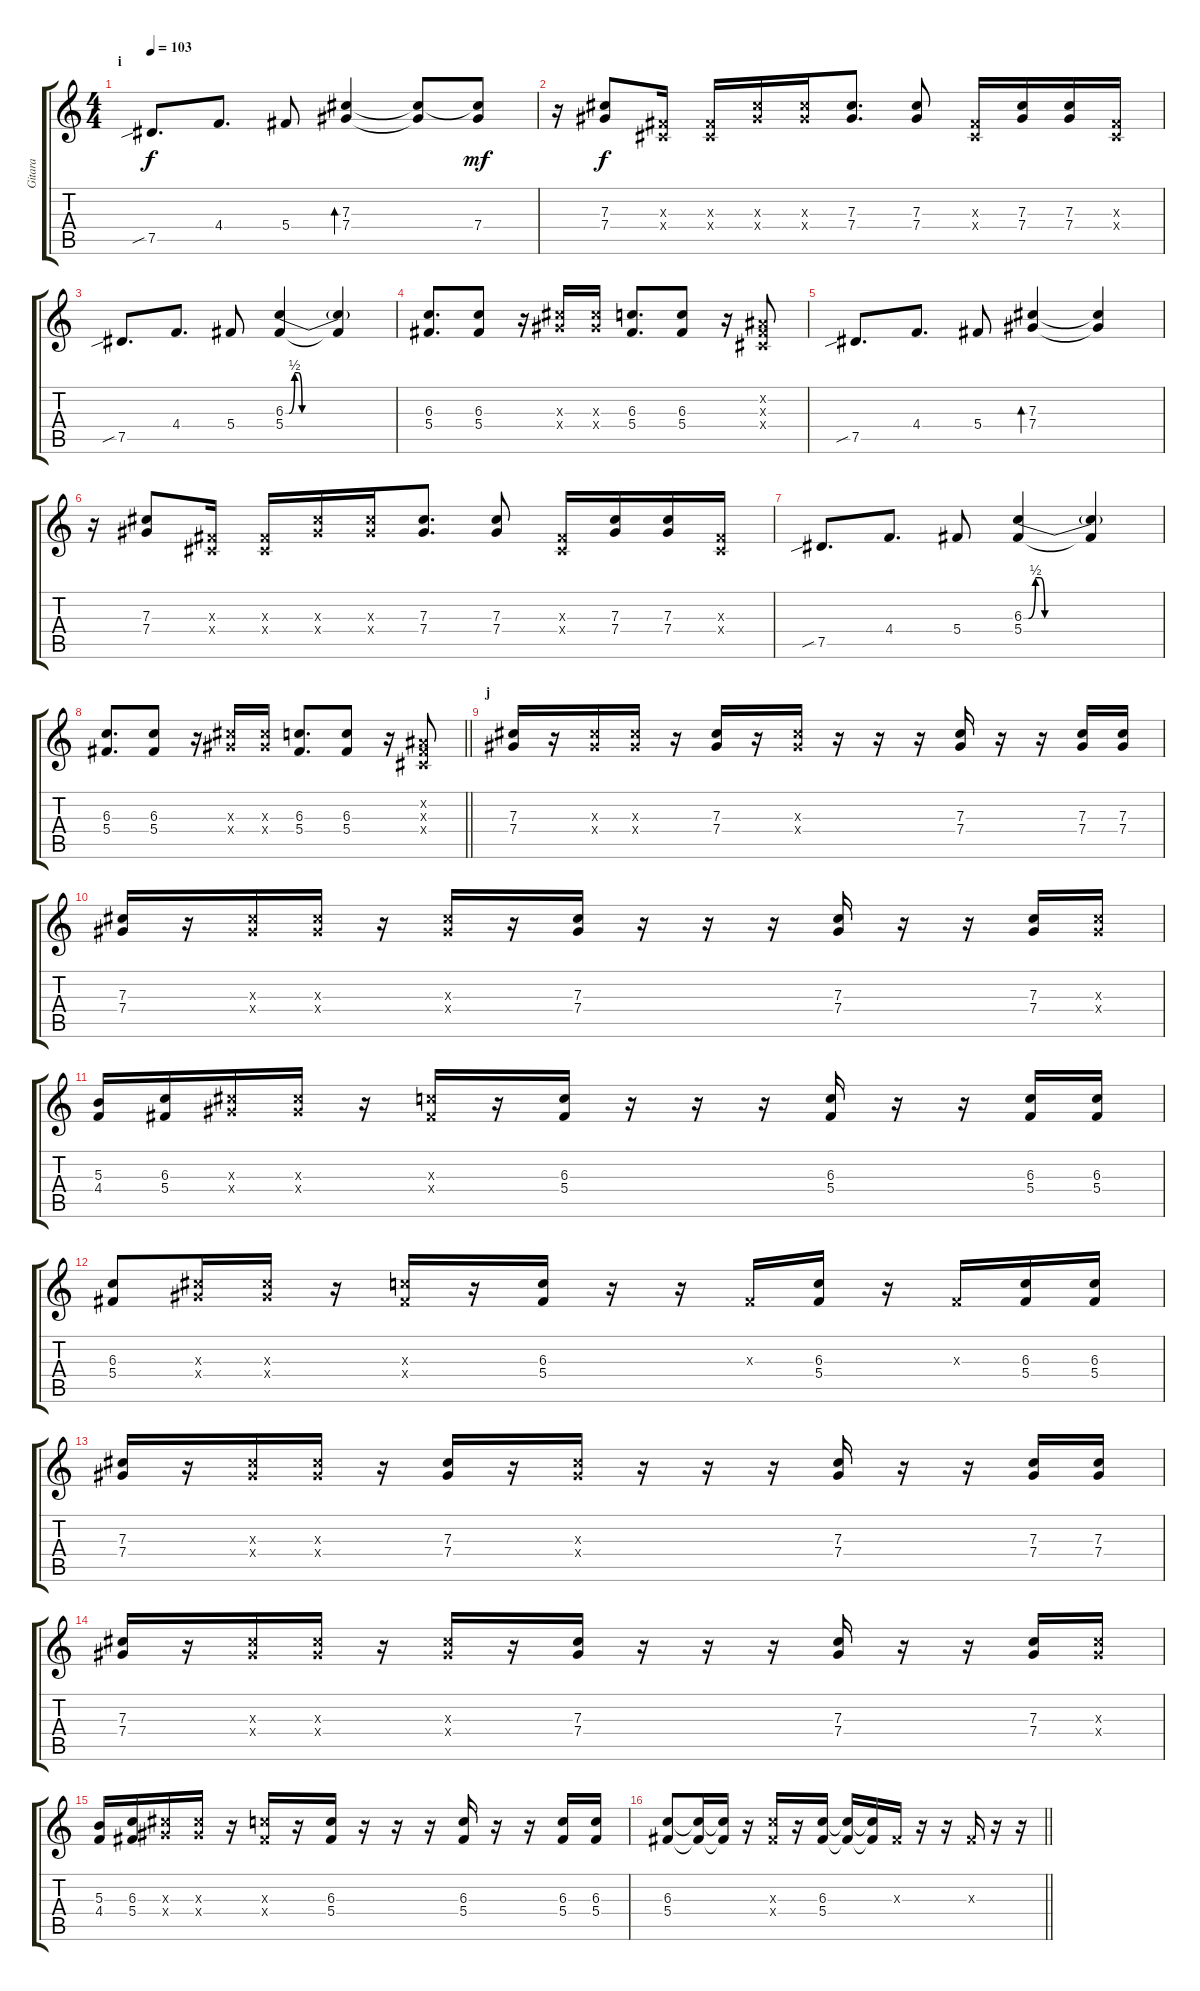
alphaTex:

\track ("Gitara" "Gitara") {instrument electricguitarclean}
\staff {score tabs}
\tuning (Eb4 Bb3 Gb3 Db3 Ab2 Eb2) {hide}
\ts (4 4)
\section ("" "i")
\tempo 103
\clef g2
\ks c
7.5{sib}.8{d dy f volume 8 instrument electricguitarclean} 4.4.8{d} 5.4.8 (7.3 7.4).4{bd 240} (7.3{t} 7.4{t}).8 (7.3{t} 7.4).8{dy mf} |
r.16 (7.3 7.4).8{dy f} (0.3{x} 0.4{x}).16 (0.3{x} 0.4{x}).16 (7.3{x} 7.4{x}).16 (7.3{x} 7.4{x}).16 (7.3 7.4).8{d} (7.3 7.4).8 (0.3{x} 0.4{x}).16 (7.3 7.4).16 (7.3 7.4).16 (0.3{x} 0.4{x}).16 |
7.5{sib}.8{d} 4.4.8{d} 5.4.8 (6.3{be (custom 0 0 2 0 5 2 7 2 9 0 60 0)} 5.4).4 (6.3{t} 5.4{t}).4 |
(6.3 5.4).8{d} (6.3 5.4).8 r.16 (7.3{x} 7.4{x}).16 (7.3{x} 7.4{x}).16 (6.3 5.4).8{d} (6.3 5.4).8 r.16 (0.2{x} 0.3{x} 0.4{x}).8 |
7.5{sib}.8{d} 4.4.8{d} 5.4.8 (7.3 7.4).4{bd 240} (7.3{t} 7.4{t}).4 |
r.16 (7.3 7.4).8 (0.3{x} 0.4{x}).16 (0.3{x} 0.4{x}).16 (7.3{x} 7.4{x}).16 (7.3{x} 7.4{x}).16 (7.3 7.4).8{d} (7.3 7.4).8 (0.3{x} 0.4{x}).16 (7.3 7.4).16 (7.3 7.4).16 (0.3{x} 0.4{x}).16 |
7.5{sib}.8{d} 4.4.8{d} 5.4.8 (6.3{be (custom 0 0 2 0 5 2 7 2 9 0 60 0)} 5.4).4 (6.3{t} 5.4{t}).4 |
\barLineRight lightlight
(6.3 5.4).8{d} (6.3 5.4).8 r.16 (7.3{x} 7.4{x}).16 (7.3{x} 7.4{x}).16 (6.3 5.4).8{d} (6.3 5.4).8 r.16 (0.2{x} 0.3{x} 0.4{x}).8 |
\section ("" "j")
(7.3 7.4).16 r.16 (7.3{x} 7.4{x}).16 (7.3{x} 7.4{x}).16 r.16 (7.3 7.4).16 r.16 (7.3{x} 7.4{x}).16 r.16 r.16 r.16 (7.3 7.4).16 r.16 r.16 (7.3 7.4).16 (7.3 7.4).16 |
(7.3 7.4).16 r.16 (7.3{x} 7.4{x}).16 (7.3{x} 7.4{x}).16 r.16 (7.3{x} 7.4{x}).16 r.16 (7.3 7.4).16 r.16 r.16 r.16 (7.3 7.4).16 r.16 r.16 (7.3 7.4).16 (7.3{x} 7.4{x}).16 |
(5.3 4.4).16 (6.3 5.4).16 (7.3{x} 7.4{x}).16 (7.3{x} 7.4{x}).16 r.16 (6.3{x} 5.4{x}).16 r.16 (6.3 5.4).16 r.16 r.16 r.16 (6.3 5.4).16 r.16 r.16 (6.3 5.4).16 (6.3 5.4).16 |
(6.3 5.4).8 (7.3{x} 7.4{x}).16 (7.3{x} 7.4{x}).16 r.16 (6.3{x} 5.4{x}).16 r.16 (6.3 5.4).16 r.16 r.16 0.3{x}.16 (6.3 5.4).16 r.16 0.3{x}.16 (6.3 5.4).16 (6.3 5.4).16 |
(7.3 7.4).16 r.16 (7.3{x} 7.4{x}).16 (7.3{x} 7.4{x}).16 r.16 (7.3 7.4).16 r.16 (7.3{x} 7.4{x}).16 r.16 r.16 r.16 (7.3 7.4).16 r.16 r.16 (7.3 7.4).16 (7.3 7.4).16 |
(7.3 7.4).16 r.16 (7.3{x} 7.4{x}).16 (7.3{x} 7.4{x}).16 r.16 (7.3{x} 7.4{x}).16 r.16 (7.3 7.4).16 r.16 r.16 r.16 (7.3 7.4).16 r.16 r.16 (7.3 7.4).16 (7.3{x} 7.4{x}).16 |
(5.3 4.4).16 (6.3 5.4).16 (7.3{x} 7.4{x}).16 (7.3{x} 7.4{x}).16 r.16 (6.3{x} 5.4{x}).16 r.16 (6.3 5.4).16 r.16 r.16 r.16 (6.3 5.4).16 r.16 r.16 (6.3 5.4).16 (6.3 5.4).16 |
\barLineRight lightlight
(6.3 5.4).8 (6.3{t} 5.4{t}).16 (6.3{t} 5.4{t}).16 r.16 (6.3{x} 5.4{x}).16 r.16 (6.3 5.4).16 (6.3{t} 5.4{t}).16 (6.3{t} 5.4{t}).16 0.3{x}.16 r.16 r.16 0.3{x}.16 r.16 r.16
